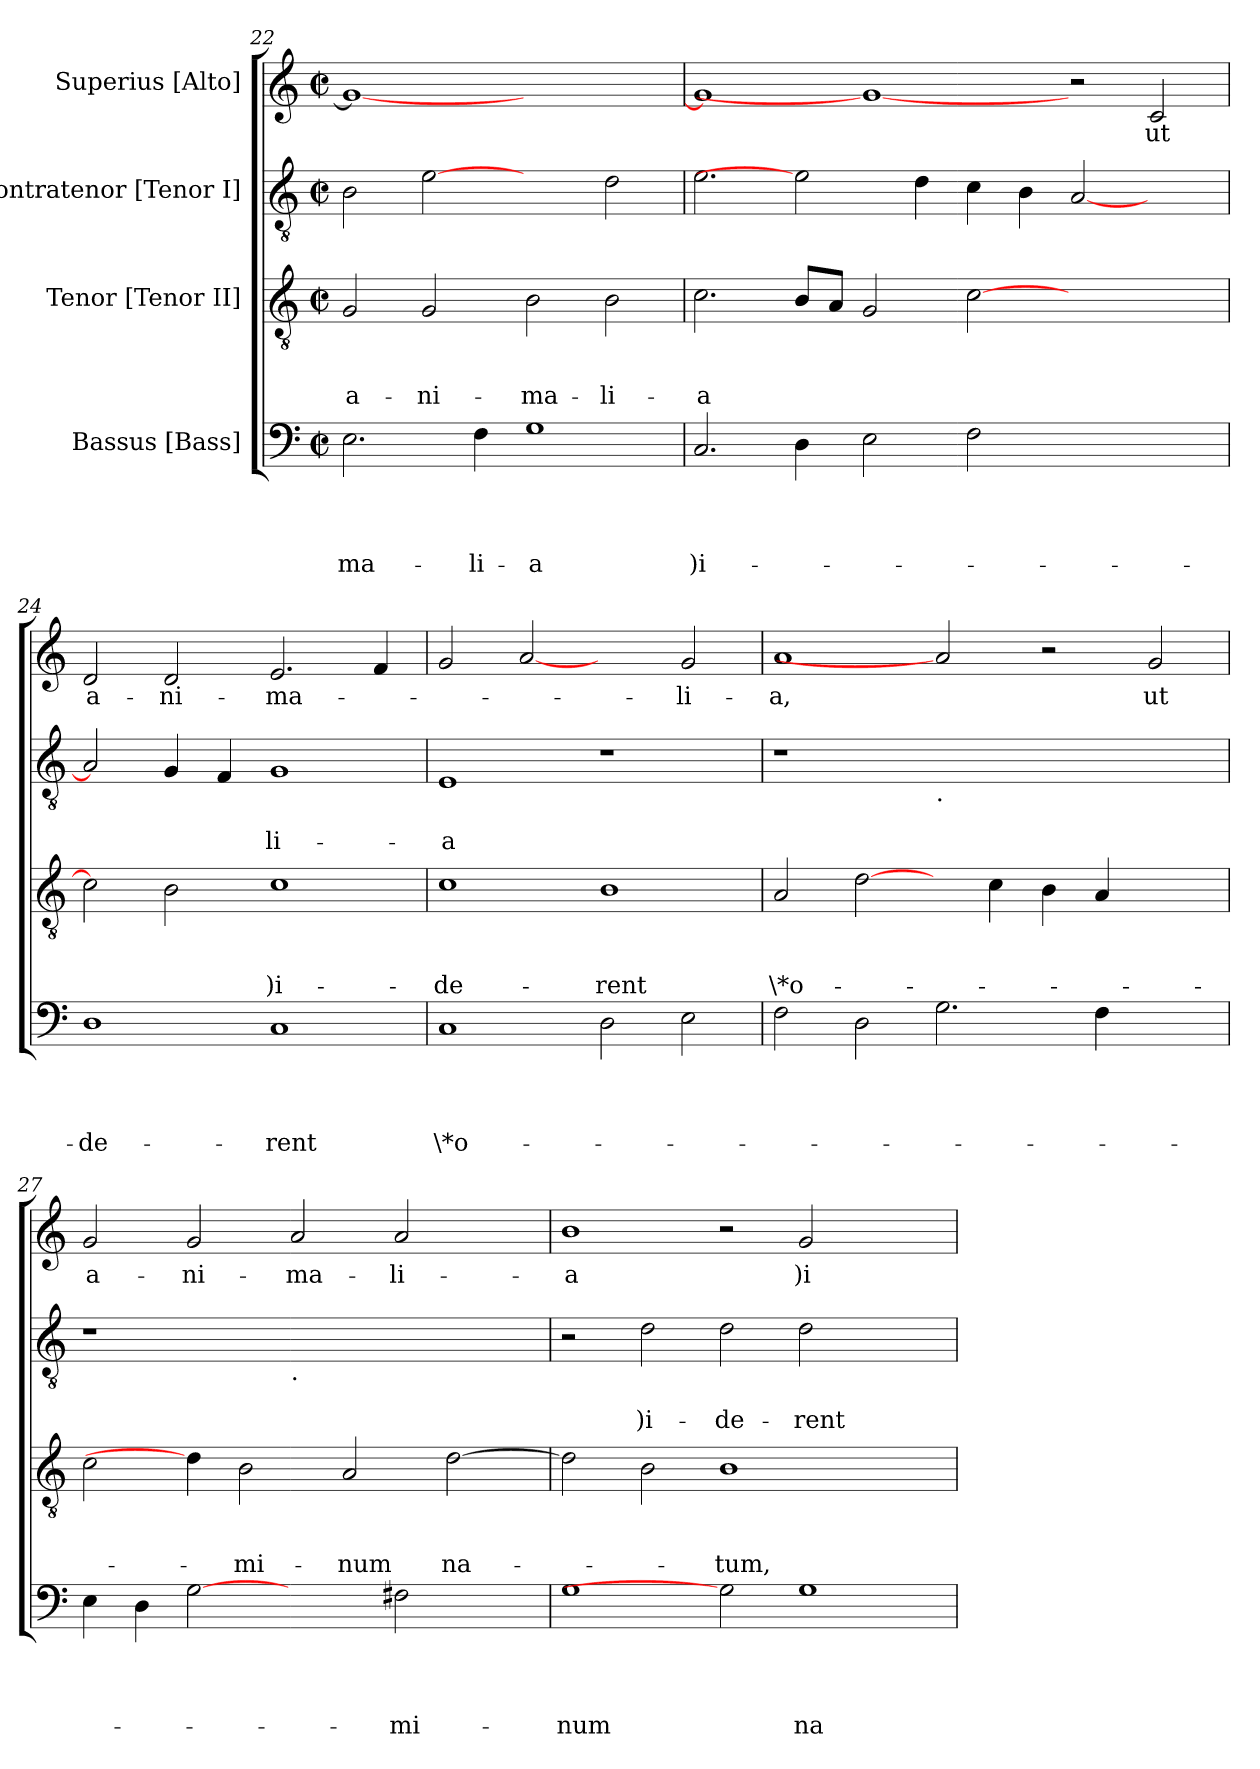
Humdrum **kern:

**kern	**text	**text	**text	**text	**kern	**text	**text	**text	**kern	**text	**text	**kern	**text
*part4	*part4	*part4	*part4	*part4	*part3	*part3	*part3	*part3	*part2	*part2	*part2	*part1	*part1
*staff4	*staff4	*staff4	*staff4	*staff4	*staff3	*staff3	*staff3	*staff3	*staff2	*staff2	*staff2	*staff1	*staff1
*I"Bassus [Bass]	*	*	*	*	*I"Tenor [Tenor II]	*	*	*	*I"Contratenor [Tenor I]	*	*	*I"Superius [Alto]	*
*clefF4	*	*	*	*	*clefGv2	*	*	*	*clefGv2	*	*	*clefG2	*
*k[]	*	*	*	*	*k[]	*	*	*	*k[]	*	*	*k[]	*
*C:	*	*	*	*	*C:	*	*	*	*C:	*	*	*C:	*
*M2/2	*	*	*	*	*M2/2	*	*	*	*M2/2	*	*	*M2/2	*
*met(c|)	*	*	*	*	*met(c|)	*	*	*	*met(c|)	*	*	*met(c|)	*
=22	=22	=22	=22	=22	=22	=22	=22	=22	=22	=22	=22	=22	=22
!	!	!	!	!LO:LY:b:rj	!	!	!	!LO:LY:b:rj	!	!	!	!	!
2.E\	.	.	.	-ma-	2G/	.	.	a-	2B\	.	.	1g_	.
!	!	!	!	!	!	!	!	!LO:LY:b:rj	!	!	!	!	!
.	.	.	.	.	2G/	.	.	-ni-	[2e	.	.	.	.
!	!	!	!	!LO:LY:b:rj	!	!	!	!	!	!	!	!	!
4F\	.	.	.	-li-	.	.	.	.	.	.	.	.	.
!	!	!	!	!LO:LY:b:rj	!	!	!	!LO:LY:b:rj	!	!	!	!	!
1G	.	.	.	-a	2B\	.	.	-ma-	2ryy	.	.	1ryy	.
!	!	!	!	!	!	!	!	!LO:LY:b:rj	!	!	!	!	!
.	.	.	.	.	2B\	.	.	-li-	2d\	.	.	.	.
=23	=23	=23	=23	=23	=23	=23	=23	=23	=23	=23	=23	=23	=23
!	!	!	!	!LO:LY:b:rj	!	!	!	!LO:LY:b:rj	!	!	!	!	!
2.C/	.	.	.	)i-	2.c\	.	.	-a	2.e\	.	.	1g]	.
4D\	.	.	.	.	8B/L	.	.	.	2e]	.	.	.	.
.	.	.	.	.	8A/J	.	.	.	.	.	.	.	.
2E\	.	.	.	.	2G/	.	.	.	.	.	.	1g_	.
.	.	.	.	.	.	.	.	.	4d\	.	.	.	.
2F\	.	.	.	.	[>2c\	.	.	.	4c\	.	.	.	.
.	.	.	.	.	.	.	.	.	4B\	.	.	.	.
1ryy	.	.	.	.	1ryy	.	.	.	[<2A/	.	.	2r	.
!	!	!	!	!	!	!	!	!	!	!	!	!	!LO:LY:b
.	.	.	.	.	.	.	.	.	2ryy	.	.	2c/	ut
=24	=24	=24	=24	=24	=24	=24	=24	=24	=24	=24	=24	=24	=24
!	!	!	!	!LO:LY:b:rj	!	!	!	!	!	!	!	!	!LO:LY:b
1D	.	.	.	-de-	2c\]	.	.	.	2A/]	.	.	2d/	a-
!	!	!	!	!	!	!	!	!	!	!	!	!	!LO:LY:b
.	.	.	.	.	2B\	.	.	.	4G/	.	.	2d/	-ni-
.	.	.	.	.	.	.	.	.	4F/	.	.	.	.
!	!	!	!	!LO:LY:b:rj	!	!	!	!LO:LY:b:rj	!	!	!LO:LY:b	!	!LO:LY:b
1C	.	.	.	-rent	1c	.	.	)i-	1G	.	-li-	2.e/	-ma-
.	.	.	.	.	.	.	.	.	.	.	.	4f/	.
!!LO:LB:g=z
=25	=25	=25	=25	=25	=25	=25	=25	=25	=25	=25	=25	=25	=25
!	!	!	!	!LO:LY:b:rj	!	!	!	!LO:LY:b:rj	!	!	!LO:LY:b	!	!
1C	.	.	.	\*o-	1c	.	.	-de-	1E	.	-a	2g/	.
.	.	.	.	.	.	.	.	.	.	.	.	[2a	.
!	!	!	!	!	!	!	!	!LO:LY:b:rj	!	!	!	!	!
2D\	.	.	.	.	1B	.	.	-rent	1r	.	.	2ryy	.
!	!	!	!	!	!	!	!	!	!	!	!	!	!LO:LY:b
2E\	.	.	.	.	.	.	.	.	.	.	.	2g/	-li-
=26	=26	=26	=26	=26	=26	=26	=26	=26	=26	=26	=26	=26	=26
!	!	!	!	!	!	!	!	!LO:LY:b:rj	!	!	!	!	!LO:LY:b
2F\	.	.	.	.	2A/	.	.	\*o-	1r	.	.	1a	-a,
2D\	.	.	.	.	[2d\	.	.	.	.	.	.	.	.
!	!	!	!	!	!	!	!	!	!LO:TX:b:t=.	!	!	!	!
2.G\	.	.	.	.	4ryy	.	.	.	1.ryy	.	.	2a]	.
.	.	.	.	.	4c\	.	.	.	.	.	.	.	.
.	.	.	.	.	4B\	.	.	.	.	.	.	2r	.
4F\	.	.	.	.	4A/	.	.	.	.	.	.	.	.
!	!	!	!	!	!	!	!	!	!	!	!	!	!LO:LY:b
2ryy	.	.	.	.	2ryy	.	.	.	.	.	.	2g/	ut
=27	=27	=27	=27	=27	=27	=27	=27	=27	=27	=27	=27	=27	=27
!	!	!	!	!	!	!	!	!	!	!	!	!	!LO:LY:b
4E\	.	.	.	.	2c\	.	.	.	1r	.	.	2g/	a-
4D\	.	.	.	.	.	.	.	.	.	.	.	.	.
!	!	!	!	!	!	!	!	!	!	!	!	!	!LO:LY:b
[2G	.	.	.	.	4d\]	.	.	.	.	.	.	2g/	-ni-
!	!	!	!	!	!	!	!	!LO:LY:b:rj	!	!	!	!	!
.	.	.	.	.	2B\	.	.	-mi-	.	.	.	.	.
!	!	!	!	!	!	!	!	!	!LO:TX:b:t=.	!	!	!	!
!	!	!	!	!	!	!	!	!	!	!	!	!	!LO:LY:b
2ryy	.	.	.	.	.	.	.	.	1ryy	.	.	2a/	-ma-
!	!	!	!	!	!	!	!	!LO:LY:b:rj	!	!	!	!	!
.	.	.	.	.	2A/	.	.	-num	.	.	.	.	.
!	!	!	!	!LO:LY:b:rj	!	!	!	!	!	!	!	!	!LO:LY:b
2F#X\	.	.	.	-mi-	.	.	.	.	.	.	.	2a/	-li-
!	!	!	!	!	!	!	!	!LO:LY:b:rj	!	!	!	!	!
.	.	.	.	.	[>2d\	.	.	na-	.	.	.	.	.
4ryy	.	.	.	.	.	.	.	.	4ryy	.	.	4ryy	.
=28	=28	=28	=28	=28	=28	=28	=28	=28	=28	=28	=28	=28	=28
!	!	!	!	!LO:LY:b:rj	!	!	!	!	!	!	!	!	!LO:LY:b
1G	.	.	.	-num	2d\]	.	.	.	2r	.	.	1b	-a
!	!	!	!	!	!	!	!	!	!	!	!LO:LY:b	!	!
.	.	.	.	.	2B\	.	.	.	2d\	.	)i-	.	.
!	!	!	!	!	!	!	!	!LO:LY:b:rj	!	!	!LO:LY:b	!	!
2G]	.	.	.	.	1B	.	.	-tum,	2d\	.	-de-	2r	.
!	!	!	!	!LO:LY:b:rj	!	!	!	!	!	!	!LO:LY:b	!	!LO:LY:b
1G	.	.	.	na-	.	.	.	.	2d\	.	-rent	2g/	)i-
.	.	.	.	.	2ryy	.	.	.	2ryy	.	.	2ryy	.
=	=	=	=	=	=	=	=	=	=	=	=	=	=
*-	*-	*-	*-	*-	*-	*-	*-	*-	*-	*-	*-	*-	*-
